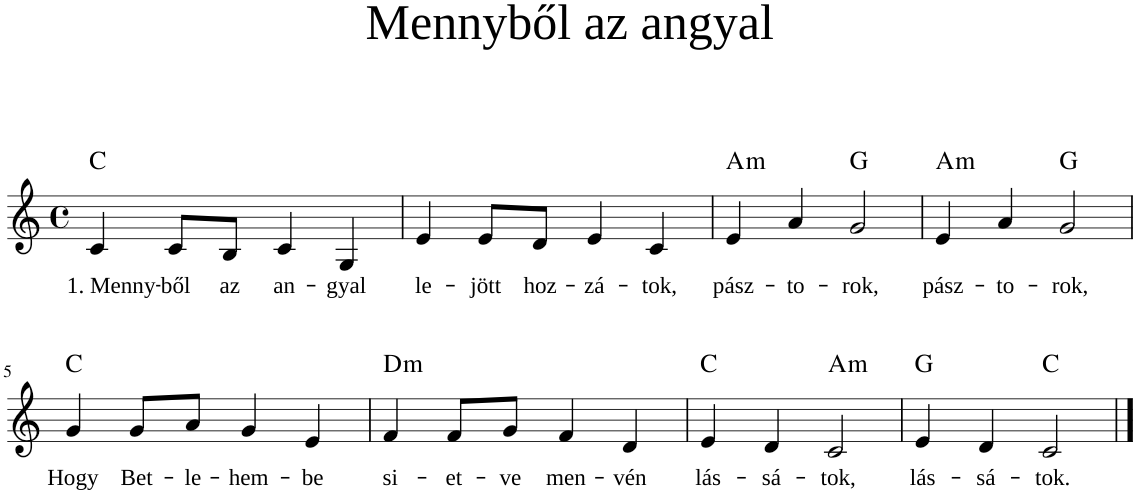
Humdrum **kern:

**kern	**text	**harte
*part1	*part1	*part1
*staff1	*staff1	*
*I"Piano	*	*
*I'Pno	*	*
*clefG2	*	*
*k[]	*	*
*M4/4	*	*
*met(c)	*	*
=1	=1	=1
!	!LO:LY:b	!
4c/	1. Menny-	C:maj
!	!LO:LY:b	!
8c/L	-ből	.
!	!LO:LY:b	!
8B/J	az	.
!	!LO:LY:b	!
4c/	an-	.
!	!LO:LY:b	!
4G/	-gyal	.
=2	=2	=2
!	!LO:LY:b	!
4e/	le-	.
!	!LO:LY:b	!
8e/L	-jött	.
!	!LO:LY:b	!
8d/J	hoz-	.
!	!LO:LY:b	!
4e/	-zá-	.
!	!LO:LY:b	!
4c/	-tok,	.
=3	=3	=3
!	!LO:LY:b	!LO:H:kt=m
4e/	pász-	A:min
!	!LO:LY:b	!
4a/	-to-	.
!	!LO:LY:b	!
2g/	-rok,	G:maj
=4	=4	=4
!	!LO:LY:b	!LO:H:kt=m
4e/	pász-	A:min
!	!LO:LY:b	!
4a/	-to-	.
!	!LO:LY:b	!
2g/	-rok,	G:maj
!!LO:LB:g=z
=5	=5	=5
!	!LO:LY:b	!
4g/	Hogy	C:maj
!	!LO:LY:b	!
8g/L	Bet-	.
!	!LO:LY:b	!
8a/J	-le-	.
!	!LO:LY:b	!
4g/	-hem-	.
!	!LO:LY:b	!
4e/	-be	.
=6	=6	=6
!	!LO:LY:b	!LO:H:kt=m
4f/	si-	D:min
!	!LO:LY:b	!
8f/L	-et-	.
!	!LO:LY:b	!
8g/J	-ve	.
!	!LO:LY:b	!
4f/	men-	.
!	!LO:LY:b	!
4d/	-vén	.
=7	=7	=7
!	!LO:LY:b	!
4e/	lás-	C:maj
!	!LO:LY:b	!
4d/	-sá-	.
!	!LO:LY:b	!LO:H:kt=m
2c/	-tok,	A:min
=8	=8	=8
!	!LO:LY:b	!
4e/	lás-	G:maj
!	!LO:LY:b	!
4d/	-sá-	.
!	!LO:LY:b	!
2c/	-tok.	C:maj
==	==	==
*-	*-	*-
